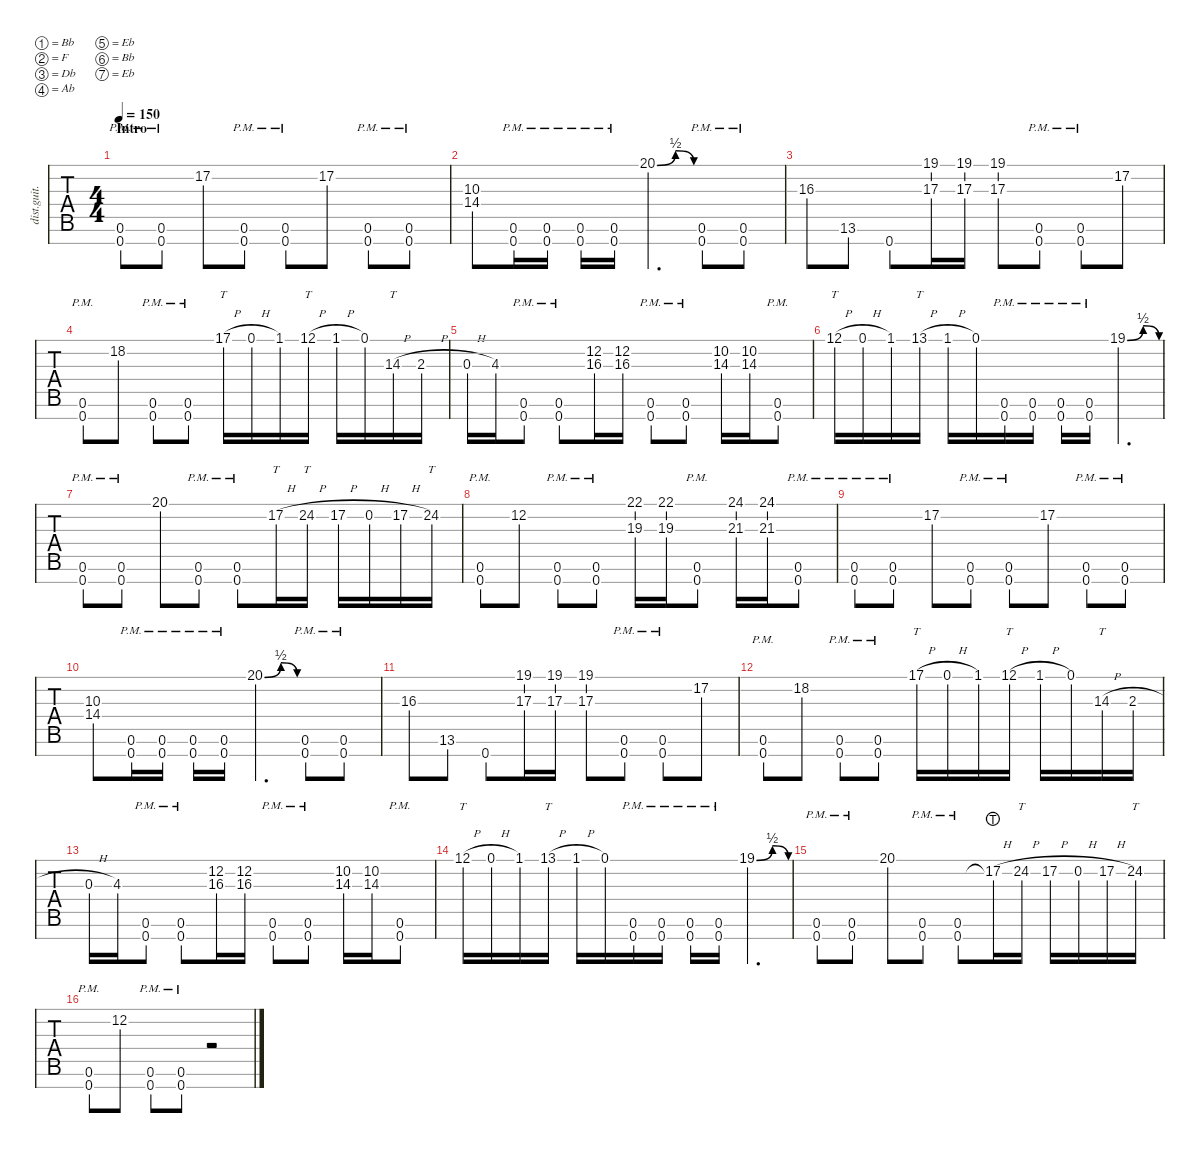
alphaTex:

\defaultSystemsLayout 4
\hideDynamics
\bracketExtendMode nobrackets
\track ("Distortion Guitar" "dist.guit.") {instrument distortionguitar}
\staff {tabs}
\tuning (Bb3 F3 Db3 Ab2 Eb2 Bb1 Eb1)
\ts (4 4)
\section ("" "Intro")
\tempo 150
\clef g2
\ks c
(0.7{pm acc #} 0.6{pm acc #}).8{dy mf instrument distortionguitar beam Up} (0.7{pm acc #} 0.6{pm acc #}).8{beam Up} 17.2{acc #}.8{beam Up} (0.7{pm acc #} 0.6{pm acc #}).8{beam Up} (0.7{pm acc #} 0.6{pm acc #}).8{beam Up} 17.2{acc #}.8{beam Up} (0.7{pm acc #} 0.6{pm acc #}).8{beam Up} (0.7{pm acc #} 0.6{pm acc #}).8{beam Up} |
(10.3 14.4{acc #}).8{beam Up} (0.7{pm acc #} 0.6{pm acc #}).16{beam Up} (0.7{pm acc #} 0.6{pm acc #}).16{beam Up} (0.7{pm acc #} 0.6{pm acc #}).16{beam Up} (0.7{pm acc #} 0.6{pm acc #}).16{beam Up} 20.1{be (bendrelease 0 0 5.3999999999999995 2 6 2 10.2 0) acc #}.4{d beam Down} (0.7{pm acc #} 0.6{pm acc #}).8{beam Up} (0.7{pm acc #} 0.6{pm acc #}).8{beam Up} |
16.3.8{beam Up} 13.6.8{beam Up} 0.7{acc #}.8{beam Up} (17.3{acc #} 19.1).16{beam Up} (17.3{acc #} 19.1).16{beam Up} (17.3{acc #} 19.1).8{beam Up} (0.7{pm acc #} 0.6{pm acc #}).8{beam Up} (0.7{pm acc #} 0.6{pm acc #}).8{beam Up} 17.2{acc #}.8{beam Up} |
(0.7{pm acc #} 0.6{pm acc #}).8{beam Up} 18.2.8{beam Up} (0.7{pm acc #} 0.6{pm acc #}).8{beam Up} (0.7{pm acc #} 0.6{pm acc #}).8{beam Up} 17.1{h acc #}.16{tt beam Down} 0.1{h acc #}.16{beam Down} 1.1.16{beam Down} 12.1{h acc #}.16{tt beam Down} 1.1{h}.16{beam Up} 0.1{acc #}.16{beam Up} 14.3{h acc #}.16{tt beam Up} 2.3{h acc #}.16{beam Up} |
0.3{h acc #}.16{beam Up} 4.3.16{beam Up} (0.7{pm acc #} 0.6{pm acc #}).8{beam Up} (0.7{pm acc #} 0.6{pm acc #}).8{beam Up} (12.2 16.3).16{beam Up} (12.2 16.3).16{beam Up} (0.7{pm acc #} 0.6{pm acc #}).8{beam Up} (0.7{pm acc #} 0.6{pm acc #}).8{beam Up} (10.2{acc #} 14.3{acc #}).16{beam Up} (10.2{acc #} 14.3{acc #}).16{beam Up} (0.7{pm acc #} 0.6{pm acc #}).8{beam Up} |
12.1{h acc #}.16{tt beam Down} 0.1{h acc #}.16{beam Down} 1.1.16{beam Down} 13.1{h}.16{tt beam Down} 1.1{h}.16{beam Up} 0.1{acc #}.16{beam Up} (0.7{pm acc #} 0.6{pm acc #}).16{beam Up} (0.7{pm acc #} 0.6{pm acc #}).16{beam Up} (0.7{pm acc #} 0.6{pm acc #}).16{beam Up} (0.7{pm acc #} 0.6{pm acc #}).16{beam Up} 19.1{be (bendrelease 0 0 6.6 2 7.199999999999999 2 12 0)}.4{d beam Down} |
(0.7{pm acc #} 0.6{pm acc #}).8{beam Up} (0.7{pm acc #} 0.6{pm acc #}).8{beam Up} 20.1{acc #}.8{beam Up} (0.7{pm acc #} 0.6{pm acc #}).8{beam Up} (0.7{pm acc #} 0.6{pm acc #}).8{beam Up} 17.2{h acc #}.16{tt beam Up} 24.2{h}.16{tt beam Up} 17.2{h acc #}.16{beam Down} 0.2{h}.16{beam Down} 17.2{h acc #}.16{beam Down} 24.2.16{tt beam Down} |
(0.7{pm acc #} 0.6{pm acc #}).8{beam Up} 12.2.8{beam Up} (0.7{pm acc #} 0.6{pm acc #}).8{beam Up} (0.7{pm acc #} 0.6{pm acc #}).8{beam Up} (19.3{acc #} 22.1{acc #}).16{beam Up} (19.3{acc #} 22.1{acc #}).16{beam Up} (0.7{pm acc #} 0.6{pm acc #}).8{beam Up} (24.1{acc #} 21.3{acc #}).16{beam Up} (24.1{acc #} 21.3{acc #}).16{beam Up} (0.7{pm acc #} 0.6{pm acc #}).8{beam Up} |
(0.7{pm acc #} 0.6{pm acc #}).8{beam Up} (0.7{pm acc #} 0.6{pm acc #}).8{beam Up} 17.2{acc #}.8{beam Up} (0.7{pm acc #} 0.6{pm acc #}).8{beam Up} (0.7{pm acc #} 0.6{pm acc #}).8{beam Up} 17.2{acc #}.8{beam Up} (0.7{pm acc #} 0.6{pm acc #}).8{beam Up} (0.7{pm acc #} 0.6{pm acc #}).8{beam Up} |
(10.3 14.4{acc #}).8{beam Up} (0.7{pm acc #} 0.6{pm acc #}).16{beam Up} (0.7{pm acc #} 0.6{pm acc #}).16{beam Up} (0.7{pm acc #} 0.6{pm acc #}).16{beam Up} (0.7{pm acc #} 0.6{pm acc #}).16{beam Up} 20.1{be (bendrelease 0 0 5.3999999999999995 2 6 2 9.6 0) acc #}.4{d beam Down} (0.7{pm acc #} 0.6{pm acc #}).8{beam Up} (0.7{pm acc #} 0.6{pm acc #}).8{beam Up} |
16.3.8{beam Up} 13.6.8{beam Up} 0.7{acc #}.8{beam Up} (17.3{acc #} 19.1).16{beam Up} (17.3{acc #} 19.1).16{beam Up} (17.3{acc #} 19.1).8{beam Up} (0.7{pm acc #} 0.6{pm acc #}).8{beam Up} (0.7{pm acc #} 0.6{pm acc #}).8{beam Up} 17.2{acc #}.8{beam Up} |
(0.7{pm acc #} 0.6{pm acc #}).8{beam Up} 18.2.8{beam Up} (0.7{pm acc #} 0.6{pm acc #}).8{beam Up} (0.7{pm acc #} 0.6{pm acc #}).8{beam Up} 17.1{h acc #}.16{tt beam Down} 0.1{h acc #}.16{beam Down} 1.1.16{beam Down} 12.1{h acc #}.16{tt beam Down} 1.1{h}.16{beam Up} 0.1{acc #}.16{beam Up} 14.3{h acc #}.16{tt beam Up} 2.3{h acc #}.16{beam Up} |
0.3{h acc #}.16{beam Up} 4.3.16{beam Up} (0.7{pm acc #} 0.6{pm acc #}).8{beam Up} (0.7{pm acc #} 0.6{pm acc #}).8{beam Up} (12.2 16.3).16{beam Up} (12.2 16.3).16{beam Up} (0.7{pm acc #} 0.6{pm acc #}).8{beam Up} (0.7{pm acc #} 0.6{pm acc #}).8{beam Up} (10.2{acc #} 14.3{acc #}).16{beam Up} (10.2{acc #} 14.3{acc #}).16{beam Up} (0.7{pm acc #} 0.6{pm acc #}).8{beam Up} |
12.1{h acc #}.16{tt beam Down} 0.1{h acc #}.16{beam Down} 1.1.16{beam Down} 13.1{h}.16{tt beam Down} 1.1{h}.16{beam Up} 0.1{acc #}.16{beam Up} (0.7{pm acc #} 0.6{pm acc #}).16{beam Up} (0.7{pm acc #} 0.6{pm acc #}).16{beam Up} (0.7{pm acc #} 0.6{pm acc #}).16{beam Up} (0.7{pm acc #} 0.6{pm acc #}).16{beam Up} 19.1{be (bendrelease 0 0 4.2 2 4.8 2 10.2 0)}.4{d beam Down} |
(0.7{pm acc #} 0.6{pm acc #}).8{beam Up} (0.7{pm acc #} 0.6{pm acc #}).8{beam Up} 20.1{acc #}.8{beam Up} (0.7{pm acc #} 0.6{pm acc #}).8{beam Up} (0.7{pm acc #} 0.6{pm acc #}).8{beam Up} 17.2{h lht acc #}.16{beam Up} 24.2{h}.16{tt beam Up} 17.2{h acc #}.16{beam Down} 0.2{h}.16{beam Down} 17.2{h acc #}.16{beam Down} 24.2.16{tt beam Down} |
(0.7{pm acc #} 0.6{pm acc #}).8{beam Up} 12.2.8{beam Up} (0.7{pm acc #} 0.6{pm acc #}).8{beam Up} (0.7{pm acc #} 0.6{pm acc #}).8{beam Up} r.2{beam Down}
